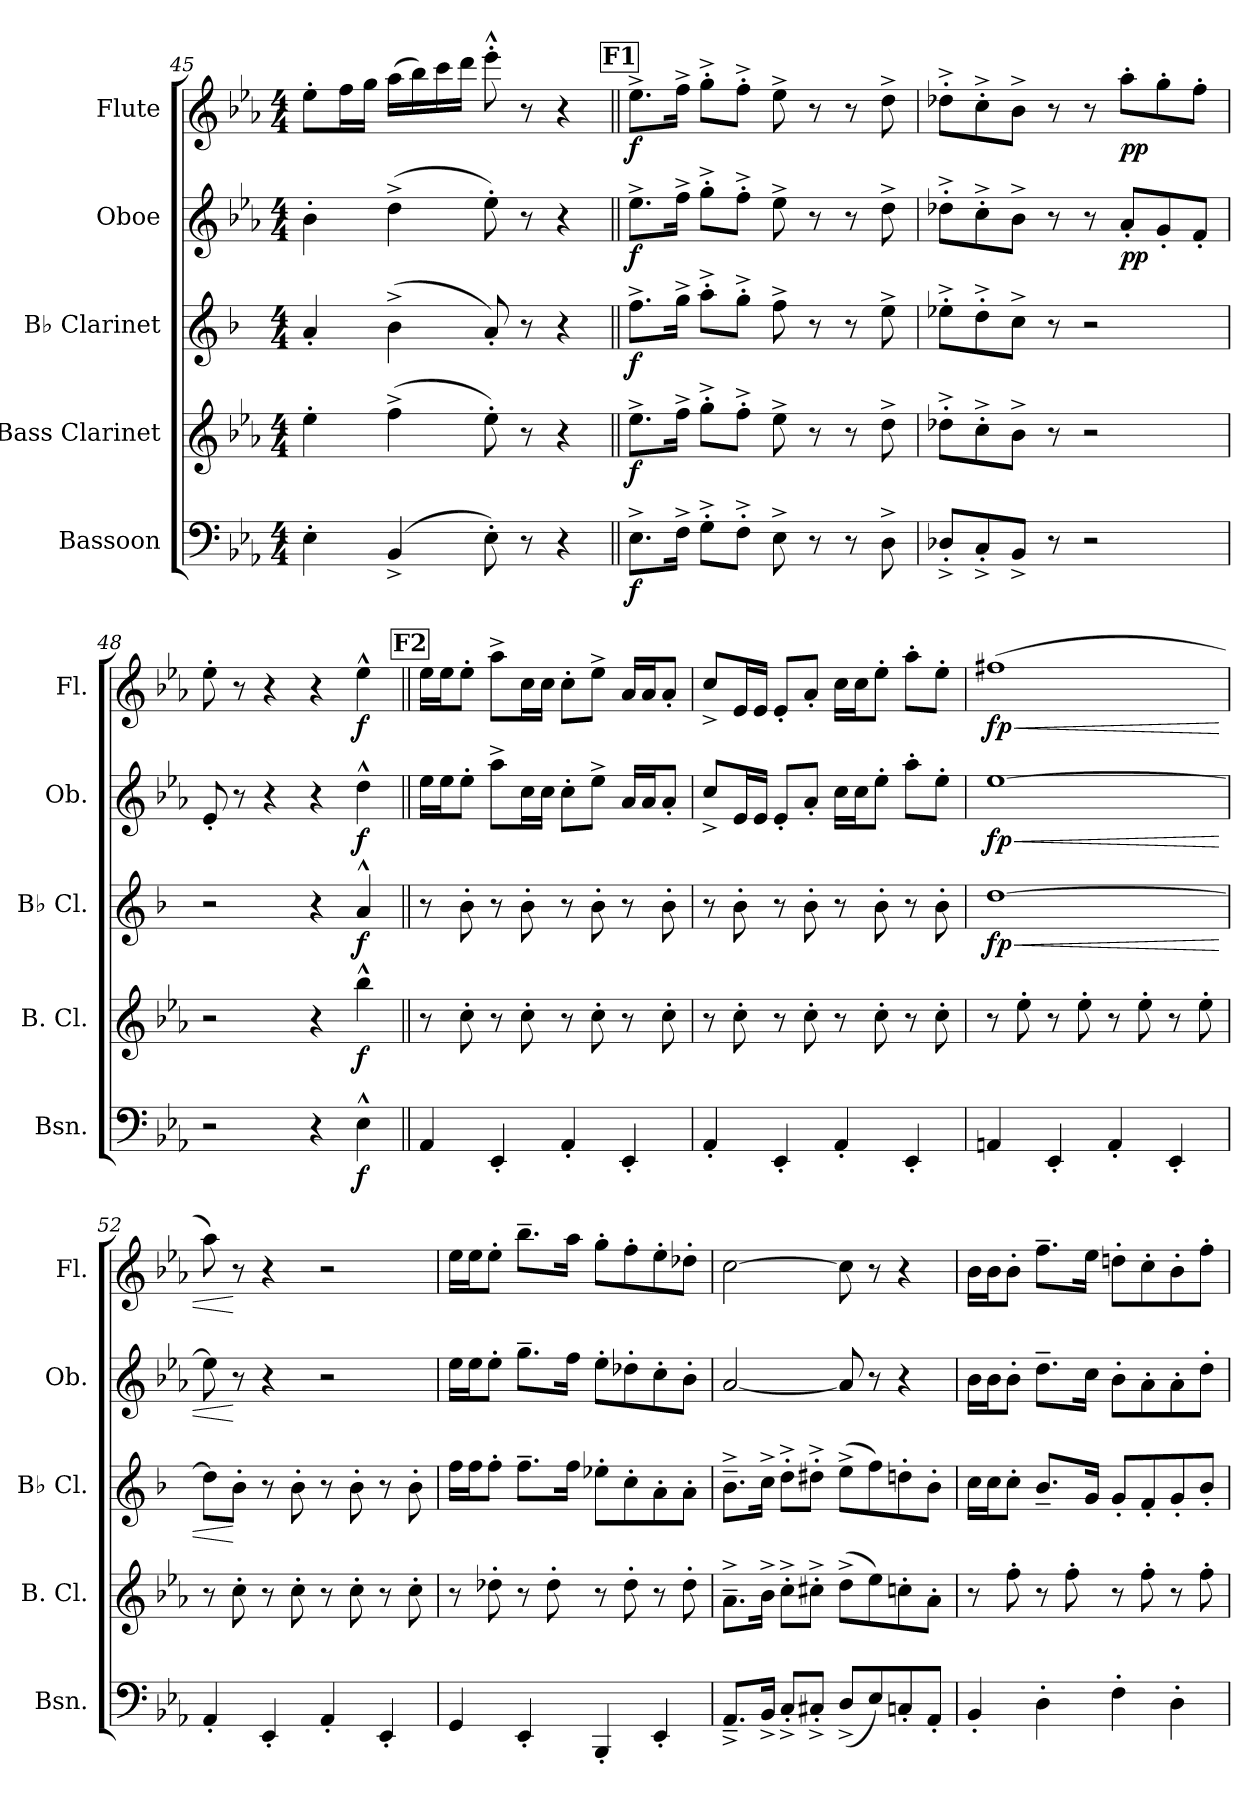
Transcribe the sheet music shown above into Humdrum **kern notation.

**kern	**dynam	**kern	**dynam	**kern	**dynam	**kern	**dynam	**kern	**dynam
*part5	*part5	*part4	*part4	*part3	*part3	*part2	*part2	*part1	*part1
*staff5	*staff5	*staff4	*staff4	*staff3	*staff3	*staff2	*staff2	*staff1	*staff1
*I"Bassoon	*	*I"Bass Clarinet	*	*I"B♭ Clarinet	*	*I"Oboe	*	*I"Flute	*
*I'Bsn.	*	*I'B. Cl.	*	*I'B♭ Cl.	*	*I'Ob.	*	*I'Fl.	*
*clefF4	*	*clefG2	*	*clefG2	*	*clefG2	*	*clefG2	*
*	*	*ITrd8c14	*	*ITrd1c2	*	*	*	*	*
*k[b-e-a-]	*	*k[b-e-a-]	*	*k[b-e-a-]	*	*k[b-e-a-]	*	*k[b-e-a-]	*
*M4/4	*	*M4/4	*	*M4/4	*	*M4/4	*	*M4/4	*
=45	=45	=45	=45	=45	=45	=45	=45	=45	=45
4E-'\	.	4e-'\	.	4g'/	.	4b-'\	.	8ee-'\L	.
.	.	.	.	.	.	.	.	16ff\L	.
.	.	.	.	.	.	.	.	16gg\JJ	.
(4BB-^/	.	(4f^\	.	(4a-^\	.	(4dd^\	.	(16aa-\LL	.
.	.	.	.	.	.	.	.	16bb-\)	.
.	.	.	.	.	.	.	.	16ccc\	.
.	.	.	.	.	.	.	.	16ddd\JJ	.
8E-'\)	.	8e-'\)	.	8g'/)	.	8ee-'\)	.	8eee-'^^\	.
8r	.	8r	.	8r	.	8r	.	8r	.
4r	.	4r	.	4r	.	4r	.	4r	.
!!LO:REH:place=s1:a:B:fs=14:t=F1
=46||	=46||	=46||	=46||	=46||	=46||	=46||	=46||	=46||	=46||
!	!LO:DY:b	!	!LO:DY:b	!	!LO:DY:b	!	!LO:DY:b	!	!LO:DY:b
8.E-^\L	f	8.e-^\L	f	8.ee-^\L	f	8.ee-^\L	f	8.ee-^\L	f
16F^\Jk	.	16f^\Jk	.	16ff^\Jk	.	16ff^\Jk	.	16ff^\Jk	.
8G^'\L	.	8g^'\L	.	8gg^'\L	.	8gg^'\L	.	8gg^'\L	.
8F^'\J	.	8f^'\J	.	8ff^'\J	.	8ff^'\J	.	8ff^'\J	.
8E-^\	.	8e-^\	.	8ee-^\	.	8ee-^\	.	8ee-^\	.
8r	.	8r	.	8r	.	8r	.	8r	.
8r	.	8r	.	8r	.	8r	.	8r	.
8D^\	.	8d^\	.	8dd^\	.	8dd^\	.	8dd^\	.
=47	=47	=47	=47	=47	=47	=47	=47	=47	=47
8D-X^'/L	.	8d-X^'\L	.	8dd-X^'\L	.	8dd-X^'\L	.	8dd-X^'\L	.
8C^'/	.	8c^'\	.	8cc^'\	.	8cc^'\	.	8cc^'\	.
8BB-^/J	.	8B-^\J	.	8b-^\J	.	8b-^\J	.	8b-^\J	.
8r	.	8r	.	8r	.	8r	.	8r	.
2r	.	2r	.	2r	.	8r	.	8r	.
!	!	!	!	!	!	!	!LO:DY:b	!	!LO:DY:b
.	.	.	.	.	.	8a-'/L	pp	8aa-'\L	pp
.	.	.	.	.	.	8g'/	.	8gg'\	.
.	.	.	.	.	.	8f'/J	.	8ff'\J	.
=48	=48	=48	=48	=48	=48	=48	=48	=48	=48
2r	.	2r	.	2r	.	8e-'/	.	8ee-'\	.
.	.	.	.	.	.	8r	.	8r	.
.	.	.	.	.	.	4r	.	4r	.
4r	.	4r	.	4r	.	4r	.	4r	.
!	!LO:DY:b	!	!LO:DY:b	!	!LO:DY:b	!	!LO:DY:b	!	!LO:DY:b
4E-^^\	f	4b-^^\	f	4g^^/	f	4dd^^\	f	4ee-^^\	f
!!LO:PB:g=z
!!LO:REH:place=s1:a:B:fs=14:t=F2
=49||	=49||	=49||	=49||	=49||	=49||	=49||	=49||	=49||	=49||
4AA-/	.	8r	.	8r	.	16ee-\LL	.	16ee-\LL	.
.	.	.	.	.	.	16ee-\J	.	16ee-\J	.
.	.	8c'\	.	8a-'\	.	8ee-'\J	.	8ee-'\J	.
4EE-'/	.	8r	.	8r	.	8aa-^\L	.	8aa-^\L	.
.	.	8c'\	.	8a-'\	.	16cc\L	.	16cc\L	.
.	.	.	.	.	.	16cc\JJ	.	16cc\JJ	.
4AA-'/	.	8r	.	8r	.	8cc'\L	.	8cc'\L	.
.	.	8c'\	.	8a-'\	.	8ee-^\J	.	8ee-^\J	.
4EE-'/	.	8r	.	8r	.	16a-/LL	.	16a-/LL	.
.	.	.	.	.	.	16a-/J	.	16a-/J	.
.	.	8c'\	.	8a-'\	.	8a-'/J	.	8a-'/J	.
=50	=50	=50	=50	=50	=50	=50	=50	=50	=50
4AA-'/	.	8r	.	8r	.	8cc^/L	.	8cc^/L	.
.	.	8c'\	.	8a-'\	.	16e-/L	.	16e-/L	.
.	.	.	.	.	.	16e-/JJ	.	16e-/JJ	.
4EE-'/	.	8r	.	8r	.	8e-'/L	.	8e-'/L	.
.	.	8c'\	.	8a-'\	.	8a-'/J	.	8a-'/J	.
4AA-'/	.	8r	.	8r	.	16cc\LL	.	16cc\LL	.
.	.	.	.	.	.	16cc\J	.	16cc\J	.
.	.	8c'\	.	8a-'\	.	8ee-'\J	.	8ee-'\J	.
4EE-'/	.	8r	.	8r	.	8aa-'\L	.	8aa-'\L	.
.	.	8c'\	.	8a-'\	.	8ee-'\J	.	8ee-'\J	.
=51	=51	=51	=51	=51	=51	=51	=51	=51	=51
!	!	!	!	!	!LO:HP:b	!	!LO:HP:b	!	!LO:HP:b
!	!	!	!	!	!LO:DY:n=1:b	!	!LO:DY:n=1:b	!	!LO:DY:n=1:b
4AAn/	.	8r	.	[1cc	< fp	[1ee-	< fp	(1ff#X	< fp
.	.	8e-'\	.	.	.	.	.	.	.
4EE-'/	.	8r	.	.	.	.	.	.	.
.	.	8e-'\	.	.	.	.	.	.	.
4AA'/	.	8r	.	.	.	.	.	.	.
.	.	8e-'\	.	.	.	.	.	.	.
4EE-'/	.	8r	.	.	.	.	.	.	.
.	.	8e-'\	.	.	.	.	.	.	.
=52	=52	=52	=52	=52	=52	=52	=52	=52	=52
4AA-'/	.	8r	.	8cc\L]	.	8ee-\]	.	8aa-\)	.
.	.	8c'\	.	8a-'\J	[	8r	[	8r	[
4EE-'/	.	8r	.	8r	.	4r	.	4r	.
.	.	8c'\	.	8a-'\	.	.	.	.	.
4AA-'/	.	8r	.	8r	.	2r	.	2r	.
.	.	8c'\	.	8a-'\	.	.	.	.	.
4EE-'/	.	8r	.	8r	.	.	.	.	.
.	.	8c'\	.	8a-'\	.	.	.	.	.
=53	=53	=53	=53	=53	=53	=53	=53	=53	=53
4GG/	.	8r	.	16ee-\LL	.	16ee-\LL	.	16ee-\LL	.
.	.	.	.	16ee-\J	.	16ee-\J	.	16ee-\J	.
.	.	8d-X'\	.	8ee-'\J	.	8ee-'\J	.	8ee-'\J	.
4EE-'/	.	8r	.	8.ee-~\L	.	8.gg~\L	.	8.bb-~\L	.
.	.	8d-'\	.	.	.	.	.	.	.
.	.	.	.	16ee-\Jk	.	16ff\Jk	.	16aa-\Jk	.
4BBB-'/	.	8r	.	8dd-X'\L	.	8ee-'\L	.	8gg'\L	.
.	.	8d-'\	.	8b-'\	.	8dd-X'\	.	8ff'\	.
4EE-'/	.	8r	.	8g'\	.	8cc'\	.	8ee-'\	.
.	.	8d-'\	.	8g'\J	.	8b-'\J	.	8dd-X'\J	.
!!LO:LB:g=z
=54	=54	=54	=54	=54	=54	=54	=54	=54	=54
8.AA-~^/L	.	8.A-~^\L	.	8.a-~^\L	.	[2a-/	.	[2cc\	.
16BB-^/Jk	.	16B-^\Jk	.	16b-^\Jk	.	.	.	.	.
8C'^/L	.	8c'^\L	.	8cc'^\L	.	.	.	.	.
8C#X'^/J	.	8c#X'^\J	.	8cc#X'^\J	.	.	.	.	.
(8D^/L	.	(8d^\L	.	(8dd^\L	.	8a-/]	.	8cc\]	.
8E-/)	.	8e-\)	.	8ee-\)	.	8r	.	8r	.
8Cn'/	.	8cn'\	.	8ccn'\	.	4r	.	4r	.
8AA-'/J	.	8A-'\J	.	8a-'\J	.	.	.	.	.
=55	=55	=55	=55	=55	=55	=55	=55	=55	=55
4BB-'/	.	8r	.	16b-\LL	.	16b-\LL	.	16b-\LL	.
.	.	.	.	16b-\J	.	16b-\J	.	16b-\J	.
.	.	8f'\	.	8b-'\J	.	8b-'\J	.	8b-'\J	.
4D'\	.	8r	.	8.a-~/L	.	8.dd~\L	.	8.ff~\L	.
.	.	8f'\	.	.	.	.	.	.	.
.	.	.	.	16f/Jk	.	16cc\Jk	.	16ee-\Jk	.
4F'\	.	8r	.	8f'/L	.	8b-'\L	.	8ddn'\L	.
.	.	8f'\	.	8e-'/	.	8a-'\	.	8cc'\	.
4D'\	.	8r	.	8f'/	.	8a-'\	.	8b-'\	.
.	.	8f'\	.	8a-'/J	.	8dd'\J	.	8ff'\J	.
=	=	=	=	=	=	=	=	=	=
*-	*-	*-	*-	*-	*-	*-	*-	*-	*-
